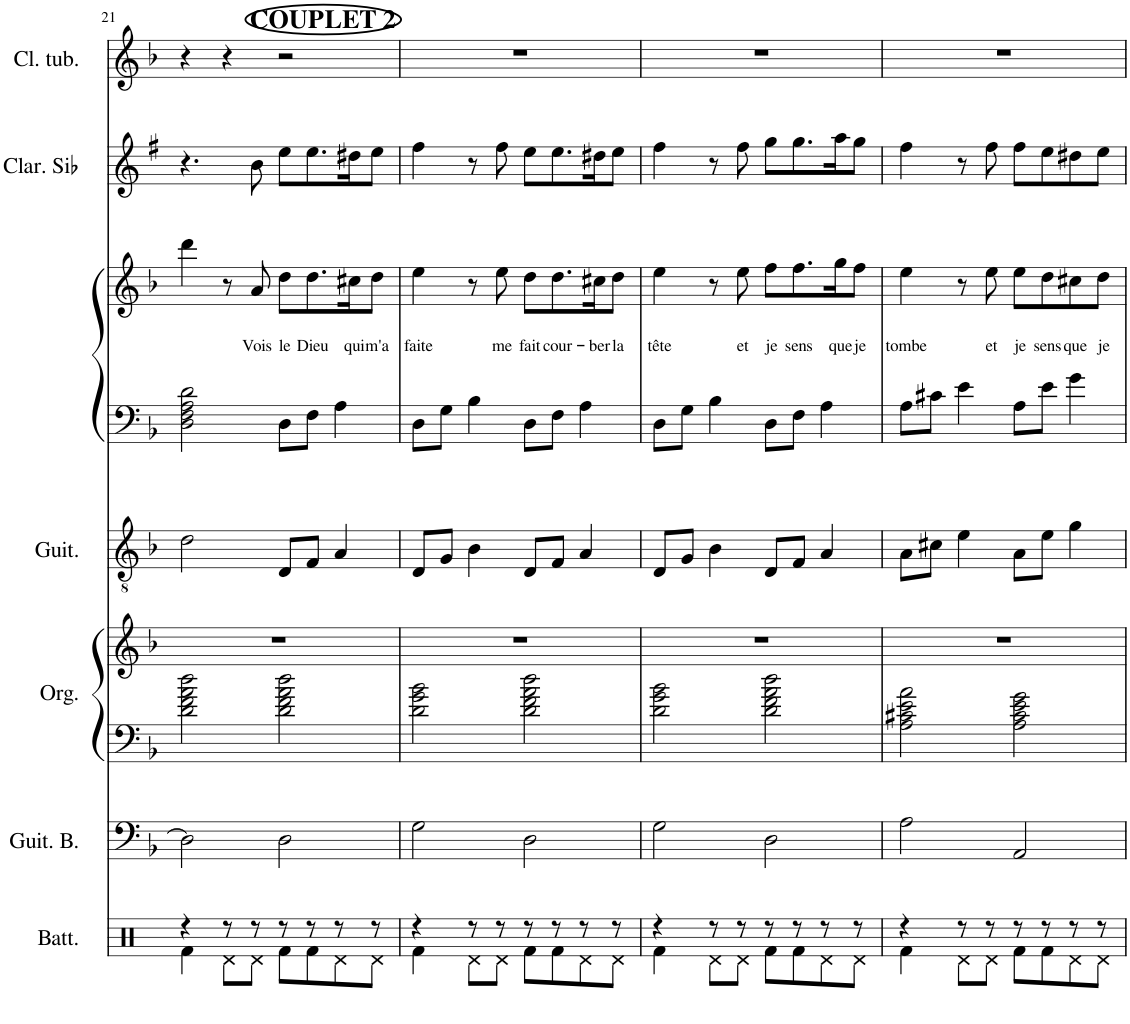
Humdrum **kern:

**kern	**kern	**kern	**kern	**kern	**kern	**kern	**text	**text	**kern	**kern
*part7	*part6	*part5	*part5	*part4	*part3	*part3	*part3	*part3	*part2	*part1
*staff9	*staff8	*staff7	*staff6	*staff5	*staff4	*staff3	*staff3	*staff3	*staff2	*staff1
*I"Batterie	*I"Guitare basse	*I"Orgue	*	*I"Guitare acoustique	*I"Piano	*	*	*	*I"Clarinette en Sib	*I"Cloches tubulaires
*I'Batt.	*I'Guit. B.	*I'Org.	*	*I'Guit.	*I'Pno	*	*	*	*I'Clar. Sib	*I'Cl. tub.
!!LO:PB:g=z
*clefX	*clefF4	*clefF4	*clefG2	*clefGv2	*clefF4	*clefG2	*	*	*clefG2	*clefG2
*	*Trd7c12	*	*	*	*	*	*	*	*Trd1c2	*
*k[b-]	*k[b-]	*k[b-]	*k[b-]	*k[b-]	*k[b-]	*k[b-]	*	*	*k[f#]	*k[b-]
*M4/4	*M4/4	*M4/4	*M4/4	*M4/4	*M4/4	*M4/4	*	*	*M4/4	*M4/4
=21	=21	=21	=21	=21	=21	=21	=21	=21	=21	=21
*^	*	*	*	*	*	*	*	*	*	*^
4r	4Rf\	2D\]	2d\ 2f\ 2a\ 2dd\	1r	2d\	2D\ 2F\ 2A\ 2d\	4ddd\	.	.	4.r	4r	4.ryy
8r	8Rd\L	.	.	.	.	.	8r	.	.	.	4r	.
!	!	!	!	!	!	!	!	!	!	!	!	!LO:TX:a:B:t=COUPLET 2
!	!	!	!	!	!	!	!	!	!LO:LY:b	!	!	!
8r	8Rd\J	.	.	.	.	.	8a/	.	Vois	8b\	.	2ryy
!	!	!	!	!	!	!	!	!	!LO:LY:b	!	!	!
8r	8Rf\L	2D\	2d\ 2f\ 2a\ 2dd\	.	8D/L	8D\L	8dd\L	.	le	8ee\L	2r	.
!	!	!	!	!	!	!	!	!	!LO:LY:b	!	!	!
8r	8Rf\	.	.	.	8F/J	8F\J	8.dd\	.	Dieu	8.ee\	.	.
8r	8Rd\	.	.	.	4A/	4A\	.	.	.	.	.	.
!	!	!	!	!	!	!	!	!	!LO:LY:b	!	!	!
.	.	.	.	.	.	.	16cc#X\K	.	qui	16dd#X\K	.	.
!	!	!	!	!	!	!	!	!	!LO:LY:b	!	!	!
8r	8Rd\J	.	.	.	.	.	8dd\J	.	m'a	8ee\J	.	8ryy
=22	=22	=22	=22	=22	=22	=22	=22	=22	=22	=22	=22	=22
!	!	!	!	!	!	!	!	!	!LO:LY:b	!	!	!
*	*	*	*	*	*	*	*	*	*	*	*v	*v
4r	4Rf\	2G\	2d\ 2g\ 2b-\	1r	8D/L	8D\L	4ee\	.	faite	4ff#\	1r
.	.	.	.	.	8G/J	8G\J	.	.	.	.	.
8r	8Rd\L	.	.	.	4B-\	4B-\	8r	.	.	8r	.
!	!	!	!	!	!	!	!	!	!LO:LY:b	!	!
8r	8Rd\J	.	.	.	.	.	8ee\	.	me	8ff#\	.
!	!	!	!	!	!	!	!	!	!LO:LY:b	!	!
8r	8Rf\L	2D\	2d\ 2f\ 2a\ 2dd\	.	8D/L	8D\L	8dd\L	.	fait	8ee\L	.
!	!	!	!	!	!	!	!	!	!LO:LY:b	!	!
8r	8Rf\	.	.	.	8F/J	8F\J	8.dd\	.	cour-	8.ee\	.
8r	8Rd\	.	.	.	4A/	4A\	.	.	.	.	.
!	!	!	!	!	!	!	!	!	!LO:LY:b	!	!
.	.	.	.	.	.	.	16cc#X\K	.	-ber	16dd#X\K	.
!	!	!	!	!	!	!	!	!	!LO:LY:b	!	!
8r	8Rd\J	.	.	.	.	.	8dd\J	.	la	8ee\J	.
=23	=23	=23	=23	=23	=23	=23	=23	=23	=23	=23	=23
!	!	!	!	!	!	!	!	!	!LO:LY:b	!	!
4r	4Rf\	2G\	2d\ 2g\ 2b-\	1r	8D/L	8D\L	4ee\	.	tête	4ff#\	1r
.	.	.	.	.	8G/J	8G\J	.	.	.	.	.
8r	8Rd\L	.	.	.	4B-\	4B-\	8r	.	.	8r	.
!	!	!	!	!	!	!	!	!	!LO:LY:b	!	!
8r	8Rd\J	.	.	.	.	.	8ee\	.	et	8ff#\	.
!	!	!	!	!	!	!	!	!	!LO:LY:b	!	!
8r	8Rf\L	2D\	2d\ 2f\ 2a\ 2dd\	.	8D/L	8D\L	8ff\L	.	je	8gg\L	.
!	!	!	!	!	!	!	!	!	!LO:LY:b	!	!
8r	8Rf\	.	.	.	8F/J	8F\J	8.ff\	.	sens	8.gg\	.
8r	8Rd\	.	.	.	4A/	4A\	.	.	.	.	.
!	!	!	!	!	!	!	!	!	!LO:LY:b	!	!
.	.	.	.	.	.	.	16gg\K	.	que	16aa\K	.
!	!	!	!	!	!	!	!	!	!LO:LY:b	!	!
8r	8Rd\J	.	.	.	.	.	8ff\J	.	je	8gg\J	.
=24	=24	=24	=24	=24	=24	=24	=24	=24	=24	=24	=24
!	!	!	!	!	!	!	!	!	!LO:LY:b	!	!
4r	4Rf\	2A\	2A\ 2c#X\ 2e\ 2a\	1r	8A\L	8A\L	4ee\	.	tombe	4ff#\	1r
.	.	.	.	.	8c#X\J	8c#X\J	.	.	.	.	.
8r	8Rd\L	.	.	.	4e\	4e\	8r	.	.	8r	.
!	!	!	!	!	!	!	!	!	!LO:LY:b	!	!
8r	8Rd\J	.	.	.	.	.	8ee\	.	et	8ff#\	.
!	!	!	!	!	!	!	!	!	!LO:LY:b	!	!
8r	8Rf\L	2AA/	2A\ 2c#\ 2e\ 2g\	.	8A\L	8A\L	8ee\L	.	je	8ff#\L	.
!	!	!	!	!	!	!	!	!	!LO:LY:b	!	!
8r	8Rf\	.	.	.	8e\J	8e\J	8dd\	.	sens	8ee\	.
!	!	!	!	!	!	!	!	!	!LO:LY:b	!	!
8r	8Rd\	.	.	.	4g\	4g\	8cc#X\	.	que	8dd#X\	.
!	!	!	!	!	!	!	!	!	!LO:LY:b	!	!
8r	8Rd\J	.	.	.	.	.	8dd\J	.	je	8ee\J	.
*v	*v	*	*	*	*	*	*	*	*	*	*
=	=	=	=	=	=	=	=	=	=	=
*-	*-	*-	*-	*-	*-	*-	*-	*-	*-	*-
